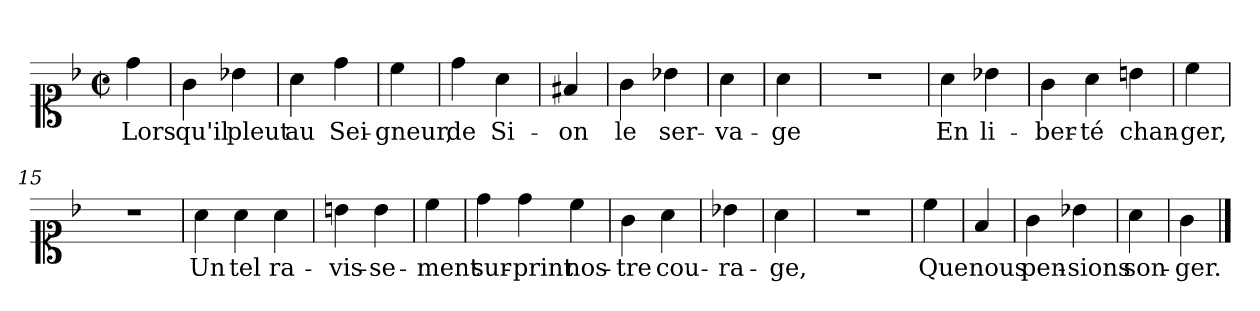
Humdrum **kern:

**kern	**text
*part1	*part1
*staff1	*staff1
*clefC1	*
*k[b-]	*
*F:	*
*M2/2	*
*met(c|)	*
=1	=1
4dd	Lors
=2	=2
4g	qu'il
4b-X	pleut
=3	=3
4a	au
4dd	Sei-
=4	=4
4cc	-gneur,
=5	=5
4dd	de
4a	Si-
=6	=6
4f#X	-on
=7	=7
4g	le
4b-X	ser-
=8	=8
4a	-va-
=9	=9
4a	-ge
=10	=10
1r	.
=11	=11
4a	En
4b-X	li-
=12	=12
4g	-ber-
4a	-té
4b	chan-
=14	=14
4cc	-ger,
=15	=15
1r	.
=16	=16
4a	Un
4a	tel
4a	ra-
=18	=18
4b	-vis-
4b	-se-
=19	=19
4cc	-ment
=20	=20
4dd	sur-
4dd	-print
4cc	nos-
=22	=22
4g	-tre
4a	cou-
=23	=23
4b-X	-ra-
=24	=24
4a	-ge,
=25	=25
1r	.
=26	=26
4cc	Que
=27	=27
4f	nous
=28	=28
4g	pen-
4b-X	-sions
=29	=29
4a	son-
=30	=30
4g	-ger.
==	==
*-	*-
